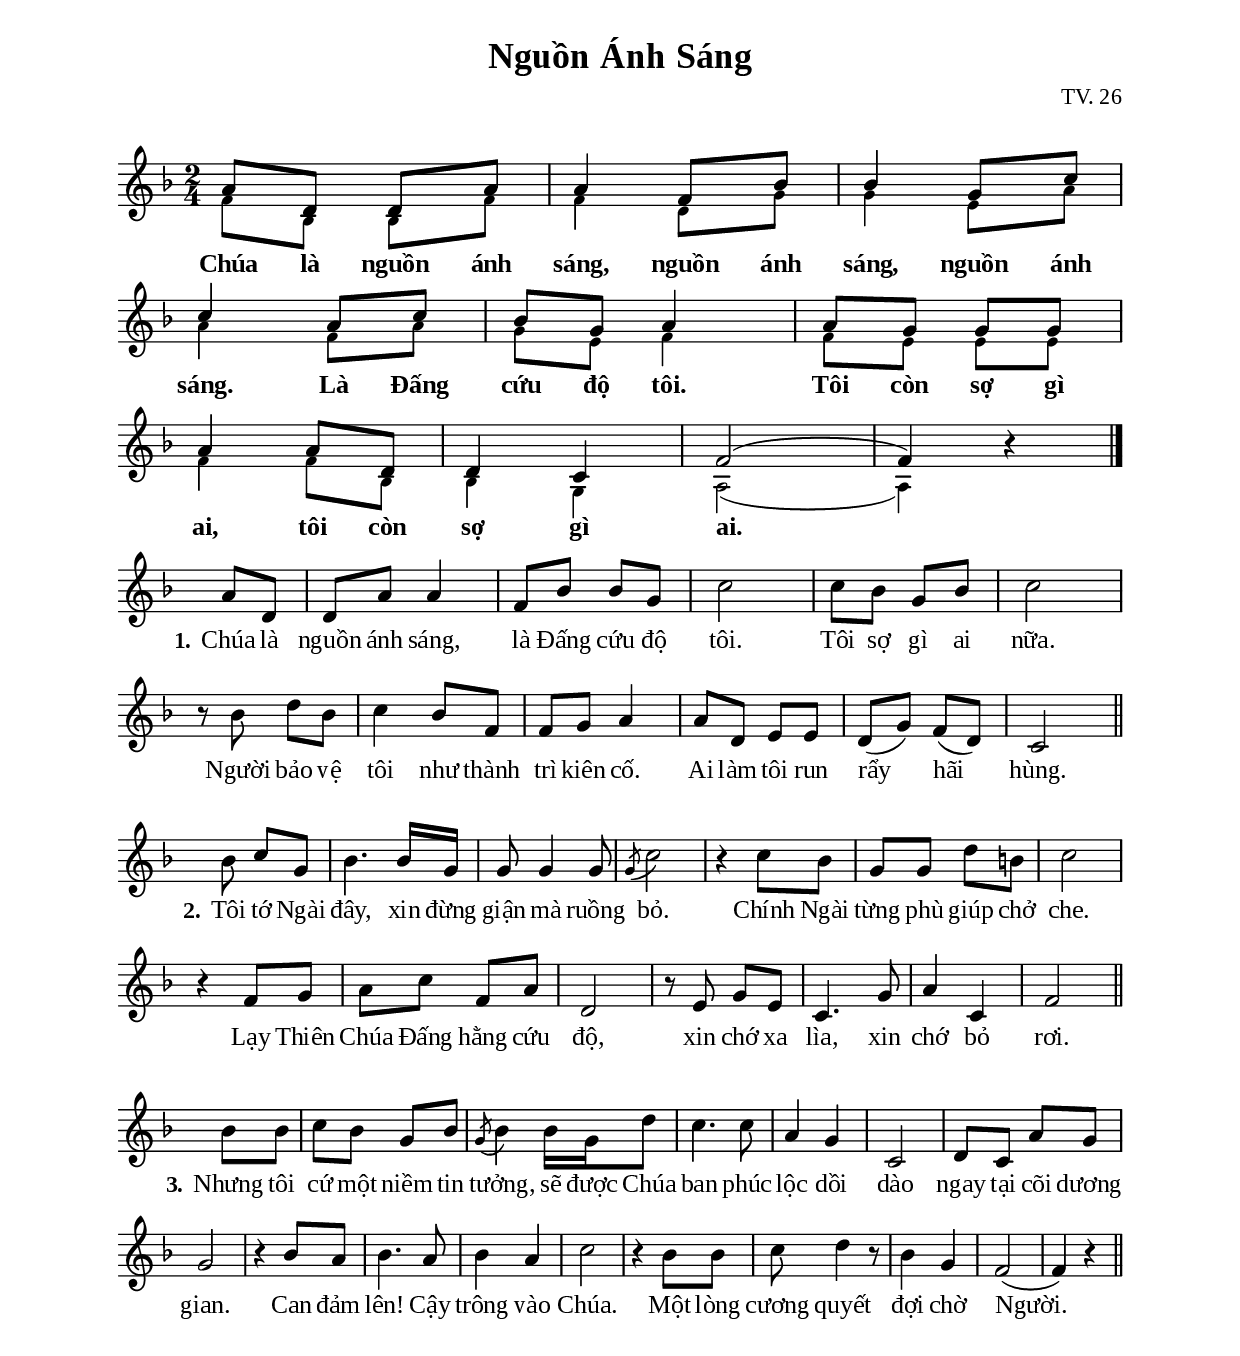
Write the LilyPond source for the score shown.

% Cài đặt chung
\version "2.20.0"
\include "english.ly"

\header {
  title = "Nguồn Ánh Sáng"
  composer = "TV. 26"
  arranger = " "
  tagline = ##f
}

global = {
  \key f \major
  \time 2/4
}

\paper {
  #(set-paper-size "a4")
  top-margin = 20\mm
  bottom-margin = 15\mm
  left-margin = 20\mm
  right-margin = 20\mm
  indent = #0
  #(define fonts
	 (make-pango-font-tree "Liberation Serif"
	 		       "Liberation Serif"
			       "Liberation Serif"
			       (/ 20 20)))
}

% Nhạc điệp khúc
nhacDiepKhucSop= \relative c'' {
  \override Lyrics.LyricSpace.minimum-distance = #4.0
  \override Score.BarNumber.break-visibility = ##(#f #f #f)
  a8 d, d a' |
  a4 f8 bf |
  bf4 g8 c |
  c4 a8 c |
  bf8 g a4 |
  a8 g g g |
  a4a8 d, |
  d4 c |
  f2 ( |
  f4) r \bar "|."
}

nhacDiepKhucBass= \relative c' {
  \override Lyrics.LyricSpace.minimum-distance = #4.0
  \override Score.BarNumber.break-visibility = ##(#f #f #f)
  \override NoteHead.font-size = #-2
  f8 bf, bf f' |
  f4 d8 g |
  g4 e8 a |
  a4 f8 a |
  g e f4 |
  f8 e e e |
  f4 f8 bf, |
  bf4 g |
  a2 ( |
  a4) r
}

% Nhạc phiên khúc
nhacPhienKhucMot = \relative c'' {
  \override Score.BarNumber.break-visibility = ##(#f #f #f)
  \partial 4 a8 d, |
  d a' a4 |
  f8 bf bf g |
  c2 |
  c8 bf g bf |
  c2 |
  r8 bf d bf |
  c4 bf8 f |
  f g a4 |
  a8 d, e e |
  d (g) f (d) |
  c2 \bar "||"
}

nhacPhienKhucHai = \relative c'' {
  \override Score.BarNumber.break-visibility = ##(#f #f #f)
  \partial 4. bf8 c g |
  bf4. bf16 g |
  g8 g4 g8 |
  \acciaccatura g8 c2 |
  r4 c8 bf |
  g g d' b! |
  c2 |
  r4 f,8 g |
  a c f, a |
  d,2 |
  r8 e g e |
  c4. g'8 |
  a4 c, |
  f2 \bar "||"
}

nhacPhienKhucBa = \relative c'' {
  \override Score.BarNumber.break-visibility = ##(#f #f #f)
  \partial 4 bf8 bf |
  c bf g bf |
  \acciaccatura g8 bf4 bf16 g d'8 |
  c4. c8 |
  a4 g |
  c,2 |
  d8 c a' g |
  g2 |
  r4 bf8 a |
  bf4. a8 |
  bf4 a |
  c2 |
  r4 bf8 bf |
  c d4 r8 |
  bf4 g |
  f2 ( |
  f4) r \bar "||"
}

% Lời điệp khúc
loiDiepKhuc = \lyricmode {
  \override Lyrics.LyricText.font-series = #'bold
  Chúa là nguồn ánh sáng, nguồn ánh sáng, nguồn ánh sáng.
  Là Đấng cứu độ tôi.
  Tôi còn sợ gì ai,
  tôi còn sợ gì ai.
}

% Lời phiên khúc
loiPhienKhucMot = \lyricmode {
  \set stanza = #"1."
  Chúa là nguồn ánh sáng, là Đấng cứu độ tôi.
  Tôi sợ gì ai nữa.
  Người bảo vệ tôi như thành trì kiên cố.
  Ai làm tôi run rẩy hãi hùng.
}

loiPhienKhucHai = \lyricmode {
  \set stanza = #"2."
  Tôi tớ Ngài đây, xin đừng giận mà ruồng bỏ.
  Chính Ngài từng phù giúp chở che.
  Lạy Thiên Chúa Đấng hằng cứu độ,
  xin chớ xa lìa,
  xin chớ bỏ rơi.
}

loiPhienKhucBa = \lyricmode {
  \set stanza = #"3."
  Nhưng tôi cứ một niềm tin tưởng,
  sẽ được Chúa ban phúc lộc dồi dào ngay tại cõi dương gian.
  Can đảm lên! Cậy trông vào Chúa.
  Một lòng cương quyết đợi chờ Người.
}


% Dàn trang
\score {
  \new ChoirStaff <<
    \new Staff = chorus \with {
        \consists "Merge_rests_engraver"
      }
      <<
      \new Voice = "sopranos" {
        \voiceOne \global \stemUp \nhacDiepKhucSop
      }
      \new Voice = "basses" {
        \voiceTwo \global \stemDown \nhacDiepKhucBass
      }
    >>
    \new Lyrics = basses
    \context Lyrics = basses \lyricsto sopranos \loiDiepKhuc
  >>
}

\score {
  \new ChoirStaff <<
    \new Staff = verses <<
      \override Staff.TimeSignature.transparent = ##t
      \new Voice = "verse" {
        \global \stemNeutral \nhacPhienKhucMot
      }
    >>
    \new Lyrics \lyricsto verse \loiPhienKhucMot
  >>
}

\score {
  \new ChoirStaff <<
    \new Staff = verses <<
      \override Staff.TimeSignature.transparent = ##t
      \new Voice = "verse" {
        \global \stemNeutral \nhacPhienKhucHai
      }
    >>
    \new Lyrics \lyricsto verse \loiPhienKhucHai
  >>
}

\score {
  \new ChoirStaff <<
    \new Staff = verses <<
      \override Staff.TimeSignature.transparent = ##t
      \new Voice = "verse" {
        \global \stemNeutral \nhacPhienKhucBa
      }
    >>
    \new Lyrics \lyricsto verse \loiPhienKhucBa
  >>
}
